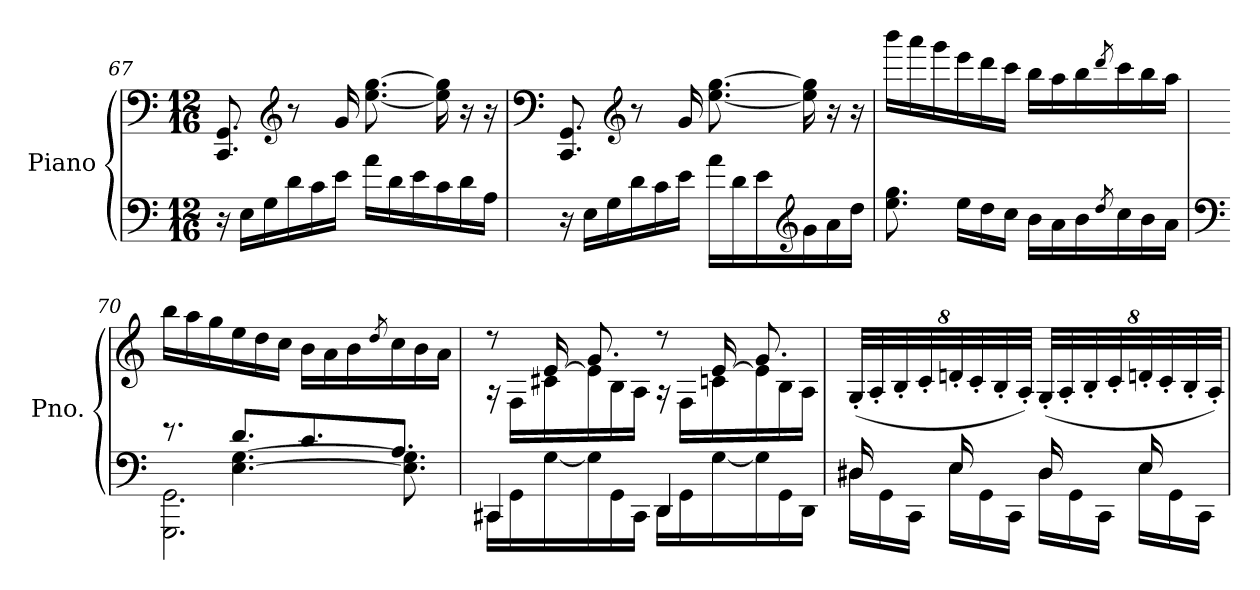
**kern	**kern
*part1	*part1
*staff2	*staff1
*I"Piano	*
*I'Pno.	*
*clefF4	*clefF4
*k[]	*k[]
*M12/16	*M12/16
=67	=67
16r	8.CC/ 8.GG/
16E\LL	.
16G\	.
*	*clefG2
16d\	8r
16c\	.
16e\JJ	16g/
16a\LL	[8.ee\ [8.gg\
16d\	.
16e\	.
16c\	16ee\] 16gg\]
16d\	16r
16A\JJ	16r
!!LO:LB:g=z
=68	=68
*	*clefF4
16r	8.CC/ 8.GG/
16E\LL	.
16G\	.
*	*clefG2
16d\	8r
16c\	.
16e\JJ	16g/
16a\LL	[8.ee\ [8.gg\
16d\	.
16e\	.
*clefG2	*
16g\	16ee\] 16gg\]
16a\	16r
16dd\JJ	16r
=69	=69
8.ee\ 8.gg\	16bbb\LL
.	16aaa\
.	16ggg\
16ee\LL	16eee\
16dd\	16ddd\
16cc\JJ	16ccc\JJ
16b\LL	16bb\LL
16a\	16aa\
16b\	16bb\
8qdd/	8qddd/
16cc\	16ccc\
16b\	16bb\
16a\JJ	16aa\JJ
=70	=70
*clefF4	*
*^	*
*	*^	*
8.r	2.GGG\ 2.GG\	8.ryy	16bb\LL
.	.	.	16aa\
.	.	.	16gg\
8.d/L	.	[4.E\ [4.G\	16ee\
.	.	.	16dd\
.	.	.	16cc\JJ
8.c/	.	.	16b\LL
.	.	.	16a\
.	.	.	16b\
.	.	.	8qdd/
8.A/J	.	8.E\] 8.G\]	16cc\
.	.	.	16b\
.	.	.	16a\JJ
*	*v	*v	*
!!LO:PB:g=z
=71	=71	=71
*	*	*^
4CC#X/	16CC#\LL	8r	16r
.	16GG\	.	16F\LL
.	[16G\	[16e/	16c#X\
.	16G\]	8.g/	16e\]
8ryy	16GG\	.	16B\
.	16CC#\JJ	.	16A\JJ
4DD/	16DD\LL	8r	16r
.	16GG\	.	16F\LL
.	[16G\	[16e/	16cn\
.	16G\]	8.g/	16e\]
8ryy	16GG\	.	16B\
.	16DD\JJ	.	16A\JJ
*	*	*v	*v
=72	=72	=72
*	*	*Xbrackettup
16D#X/	16D#\LL	(<64%3G'/LLL
.	.	64%3A'/
8ryy	16GG\	.
.	.	64%3B'/
.	16CC\JJ	.
.	.	64%3c'/
16E/	16E\LL	64%3dn'/
.	.	64%3c'/
8ryy	16GG\	.
.	.	64%3B'/
.	16CC\JJ	.
.	.	64%3A'/JJJ)
16D#/	16D#\LL	(<64%3G'/LLL
.	.	64%3A'/
8ryy	16GG\	.
.	.	64%3B'/
.	16CC\JJ	.
.	.	64%3c'/
16E/	16E\LL	64%3dn'/
.	.	64%3c'/
8ryy	16GG\	.
.	.	64%3B'/
.	16CC\JJ	.
.	.	64%3A'/JJJ)
*v	*v	*
=	=
*-	*-
